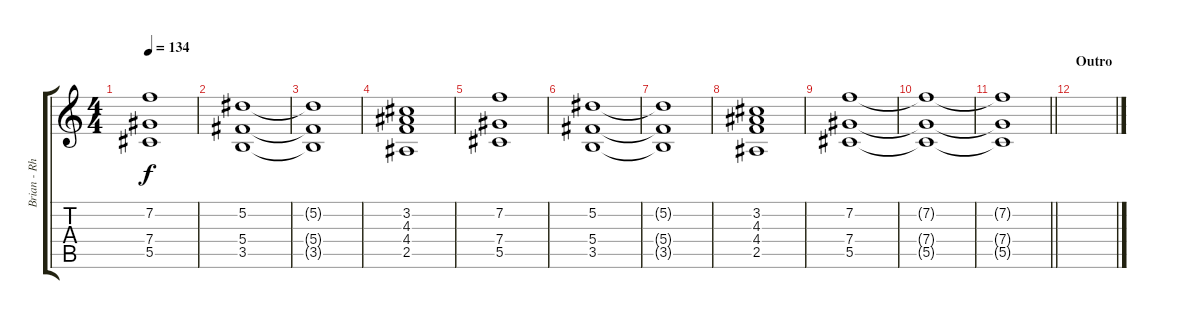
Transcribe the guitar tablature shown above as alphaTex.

\track ("Brian - Rhythm Guitar II" "Brian - Rh") {instrument electricguitarclean}
\staff {score tabs}
\tuning (Eb4 Bb3 Gb3 Db3 Ab2 Eb2) {hide}
\ts (4 4)
\tempo 134
\clef g2
\ks c
(7.2 7.4 5.5).1{dy f} |
(5.2 5.4 3.5).1 |
(5.2{t} 5.4{t} 3.5{t}).1 |
(3.2 4.3 4.4 2.5).1 |
(7.2 7.4 5.5).1 |
(5.2 5.4 3.5).1 |
(5.2{t} 5.4{t} 3.5{t}).1 |
(3.2 4.3 4.4 2.5).1 |
(7.2 7.4 5.5).1 |
(7.2{t} 7.4{t} 5.5{t}).1 |
\barLineRight lightlight
(7.2{t} 7.4{t} 5.5{t}).1 |
\section ("" "Outro")
